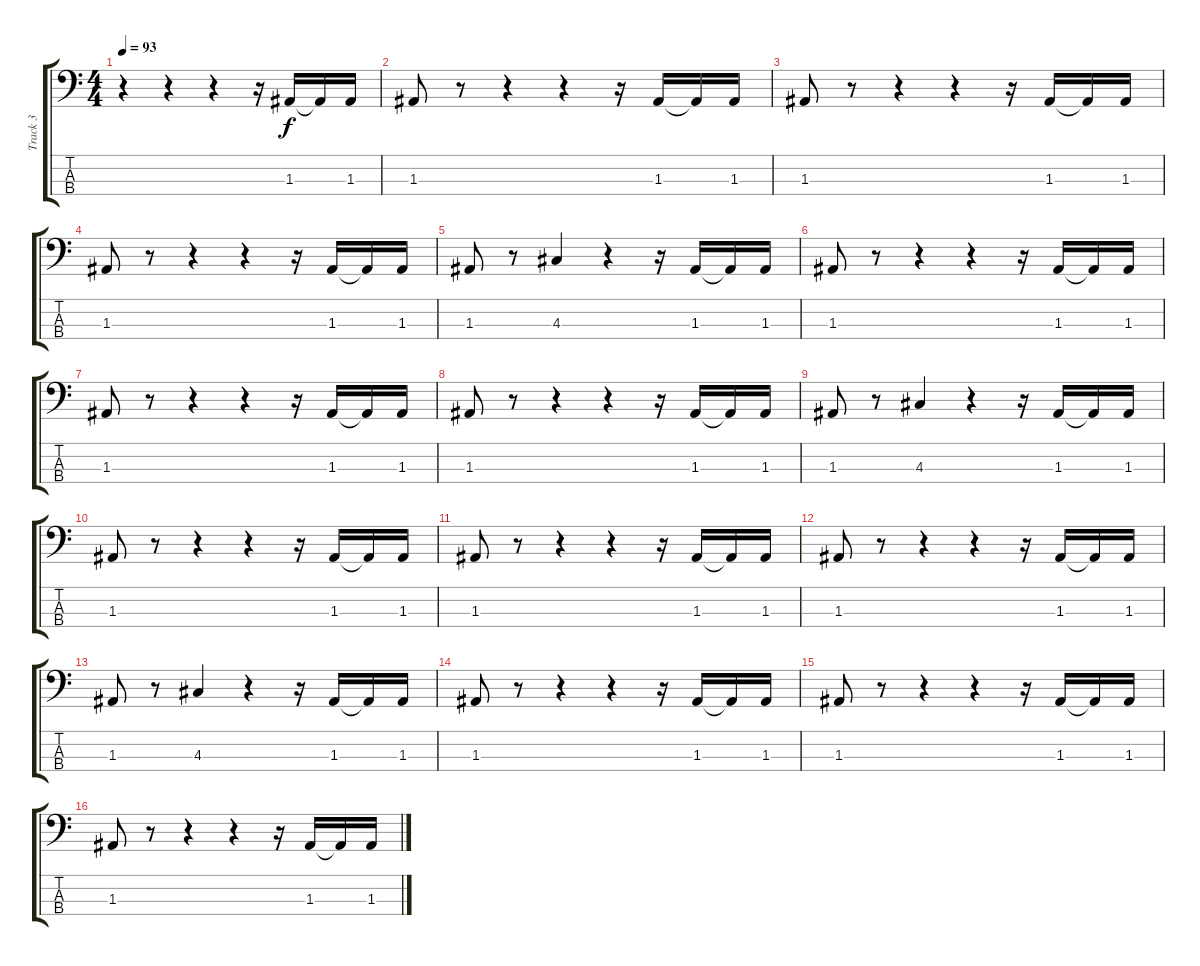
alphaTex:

\track ("Track 3" "Track 3") {instrument electricbassfinger}
\staff {score tabs}
\tuning (G2 D2 A1 E1) {hide}
\ts (4 4)
\tempo 93
\clef f4
\ks c
r.4{dy f instrument electricbassfinger} r.4 r.4 r.16 1.3.16 1.3{t}.16 1.3.16 |
1.3.8 r.8 r.4 r.4 r.16 1.3.16 1.3{t}.16 1.3.16 |
1.3.8 r.8 r.4 r.4 r.16 1.3.16 1.3{t}.16 1.3.16 |
1.3.8 r.8 r.4 r.4 r.16 1.3.16 1.3{t}.16 1.3.16 |
1.3.8 r.8 4.3.4 r.4 r.16 1.3.16 1.3{t}.16 1.3.16 |
1.3.8 r.8 r.4 r.4 r.16 1.3.16 1.3{t}.16 1.3.16 |
1.3.8 r.8 r.4 r.4 r.16 1.3.16 1.3{t}.16 1.3.16 |
1.3.8 r.8 r.4 r.4 r.16 1.3.16 1.3{t}.16 1.3.16 |
1.3.8 r.8 4.3.4 r.4 r.16 1.3.16 1.3{t}.16 1.3.16 |
1.3.8 r.8 r.4 r.4 r.16 1.3.16 1.3{t}.16 1.3.16 |
1.3.8 r.8 r.4 r.4 r.16 1.3.16 1.3{t}.16 1.3.16 |
1.3.8 r.8 r.4 r.4 r.16 1.3.16 1.3{t}.16 1.3.16 |
1.3.8 r.8 4.3.4 r.4 r.16 1.3.16 1.3{t}.16 1.3.16 |
1.3.8 r.8 r.4 r.4 r.16 1.3.16 1.3{t}.16 1.3.16 |
1.3.8 r.8 r.4 r.4 r.16 1.3.16 1.3{t}.16 1.3.16 |
1.3.8 r.8 r.4 r.4 r.16 1.3.16 1.3{t}.16 1.3.16
